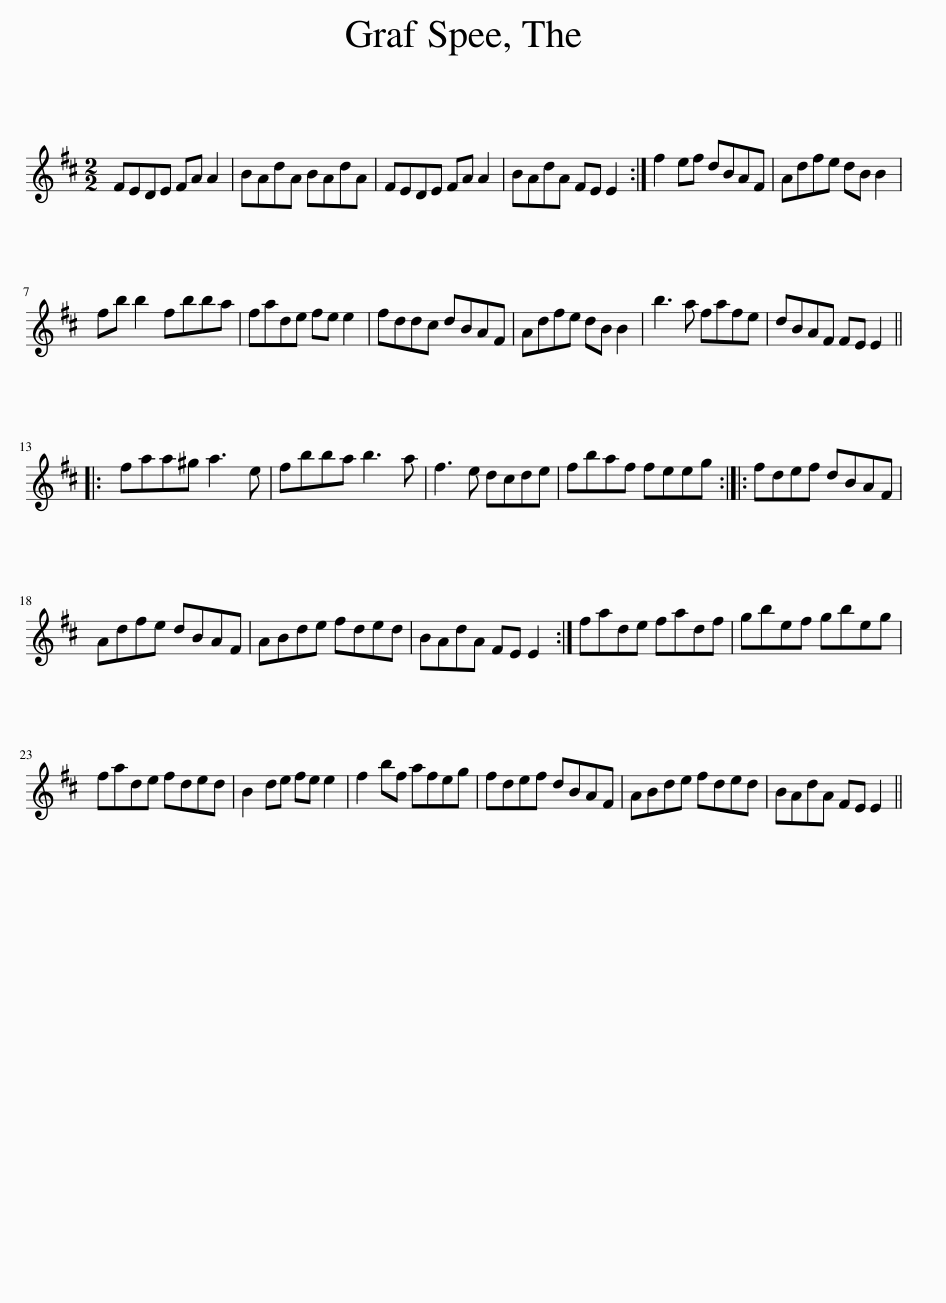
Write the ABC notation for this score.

X:1
L:1/8
M:2/2
I:linebreak $
K:D
V:1 treble
V:1
 FEDE FA A2 | BAdA BAdA | FEDE FA A2 | BAdA FE E2 :| f2 ef dBAF | %5
 Adfe dB B2 |$ fb b2 fbba | fade fe e2 | fddc dBAF | Adfe dB B2 | %10
 b3 a fafe | dBAF FE E2 |:$ faa^g a3 e | fbba b3 a | f3 e dcde | %15
 fbaf feeg :: fdef dBAF |$ Adfe dBAF | ABde fded | BAdA FE E2 :| %20
 fade fadf | gbef gbeg |$ fade fded | B2 de fe e2 | f2 bf afeg | %25
 fdef dBAF | ABde fded | BAdA FE E2 || %28
